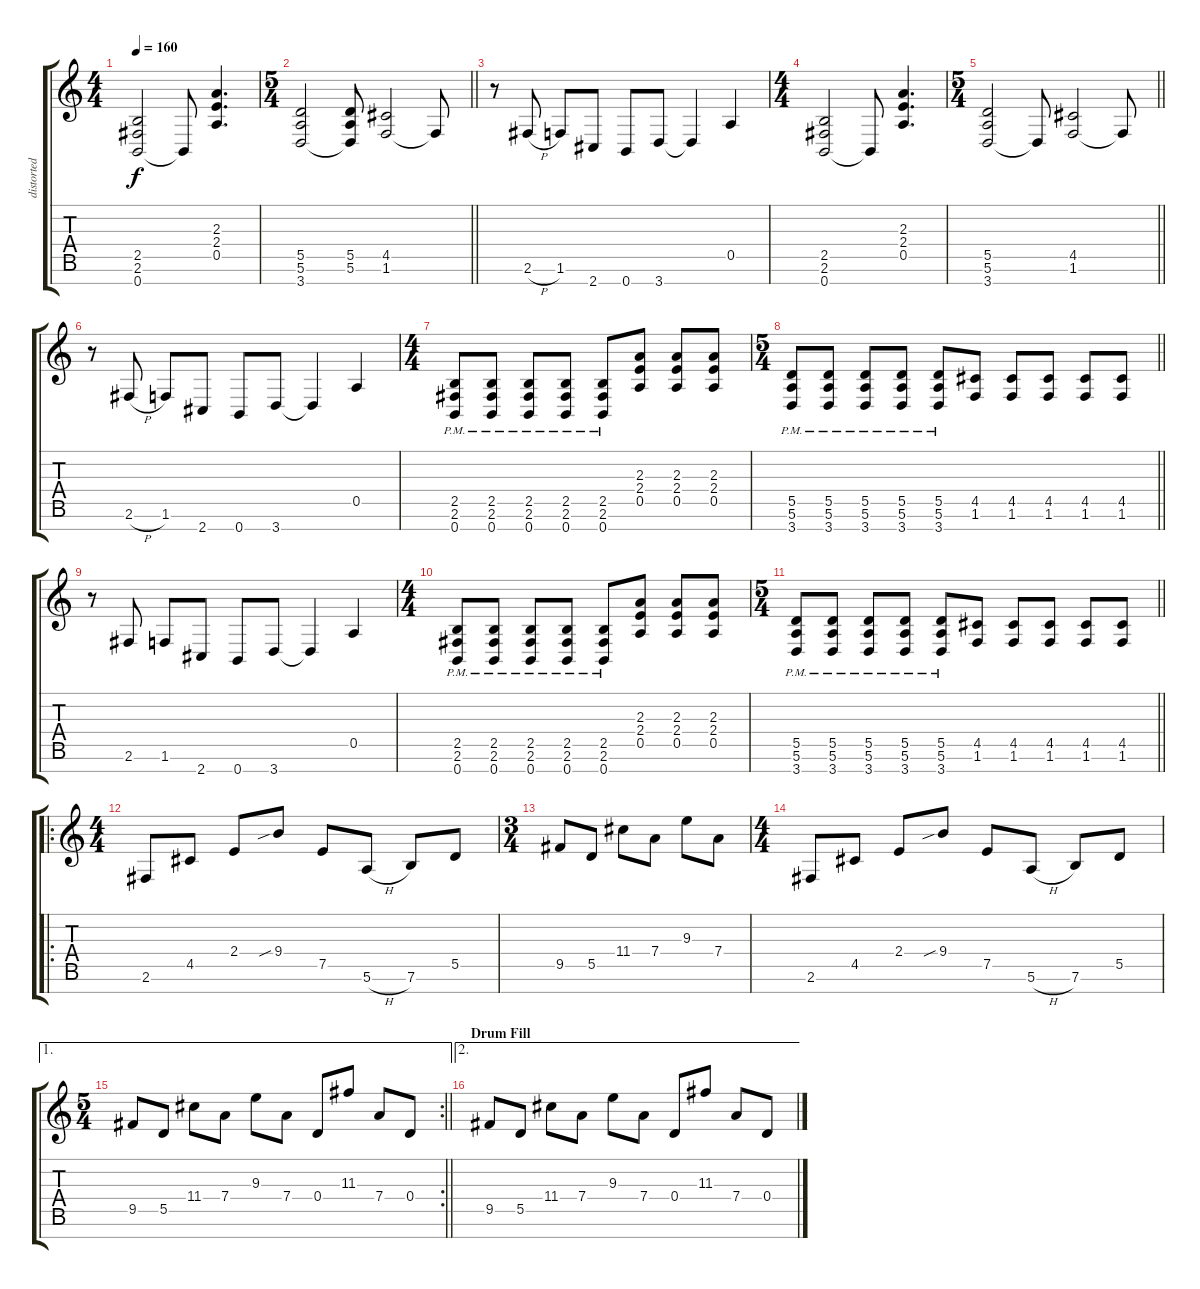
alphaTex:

\track ("distorted guitar 2" "distorted ") {instrument distortionguitar}
\staff {score tabs}
\tuning (E4 B3 G3 D3 A2 E2 B1) {hide}
\ts (4 4)
\tempo 160
\clef g2
\ks c
(2.5 2.6 0.7).2{dy f} 0.7{t}.8 (2.3 2.4 0.5).4{d} |
\ts (5 4)
\barLineRight lightlight
(5.5 5.6 3.7).2 (5.5 5.6 3.7{t}).8 (4.5 1.6).2 1.6{t}.8 |
r.8 2.6{h}.8 1.6.8 2.7.8 0.7.8 3.7.8 3.7{t}.4 0.5.4 |
\ts (4 4)
(2.5 2.6 0.7).2 0.7{t}.8 (2.3 2.4 0.5).4{d} |
\ts (5 4)
\barLineRight lightlight
(5.5 5.6 3.7).2 3.7{t}.8 (4.5 1.6).2 1.6{t}.8 |
r.8 2.6{h}.8 1.6.8 2.7.8 0.7.8 3.7.8 3.7{t}.4 0.5.4 |
\ts (4 4)
(2.5 2.6 0.7{pm}).8 (2.5 2.6 0.7{pm}).8 (2.5 2.6 0.7{pm}).8 (2.5 2.6 0.7{pm}).8 (2.5 2.6 0.7{pm}).8 (2.3 2.4 0.5).8 (2.3 2.4 0.5).8 (2.3 2.4 0.5).8 |
\ts (5 4)
\barLineRight lightlight
(5.5 5.6 3.7{pm}).8 (5.5 5.6 3.7{pm}).8 (5.5 5.6 3.7{pm}).8 (5.5 5.6 3.7{pm}).8 (5.5 5.6 3.7{pm}).8 (4.5 1.6).8 (4.5 1.6).8 (4.5 1.6).8 (4.5 1.6).8 (4.5 1.6).8 |
r.8 2.6.8 1.6.8 2.7.8 0.7.8 3.7.8 3.7{t}.4 0.5.4 |
\ts (4 4)
(2.5 2.6 0.7{pm}).8 (2.5 2.6 0.7{pm}).8 (2.5 2.6 0.7{pm}).8 (2.5 2.6 0.7{pm}).8 (2.5 2.6 0.7{pm}).8 (2.3 2.4 0.5).8 (2.3 2.4 0.5).8 (2.3 2.4 0.5).8 |
\ts (5 4)
\barLineRight lightlight
(5.5 5.6 3.7{pm}).8 (5.5 5.6 3.7{pm}).8 (5.5 5.6 3.7{pm}).8 (5.5 5.6 3.7{pm}).8 (5.5 5.6 3.7{pm}).8 (4.5 1.6).8 (4.5 1.6).8 (4.5 1.6).8 (4.5 1.6).8 (4.5 1.6).8 |
\ro
\ts (4 4)
2.6.8{volume 16} 4.5.8 2.4.8 9.4{sib}.8 7.5.8 5.6{h}.8 7.6.8 5.5.8 |
\ts (3 4)
9.5.8 5.5.8 11.4.8 7.4.8 9.3.8 7.4.8 |
\ts (4 4)
2.6.8 4.5.8 2.4.8 9.4{sib}.8 7.5.8 5.6{h}.8 7.6.8 5.5.8 |
\ae 1
\rc 2
\ts (5 4)
\barLineRight lightlight
9.5.8 5.5.8 11.4.8 7.4.8 9.3.8 7.4.8 0.4.8 11.3.8 7.4.8 0.4.8 |
\ae 2
\section ("" "Drum Fill")
9.5.8 5.5.8 11.4.8 7.4.8 9.3.8 7.4.8 0.4.8 11.3.8 7.4.8 0.4.8
